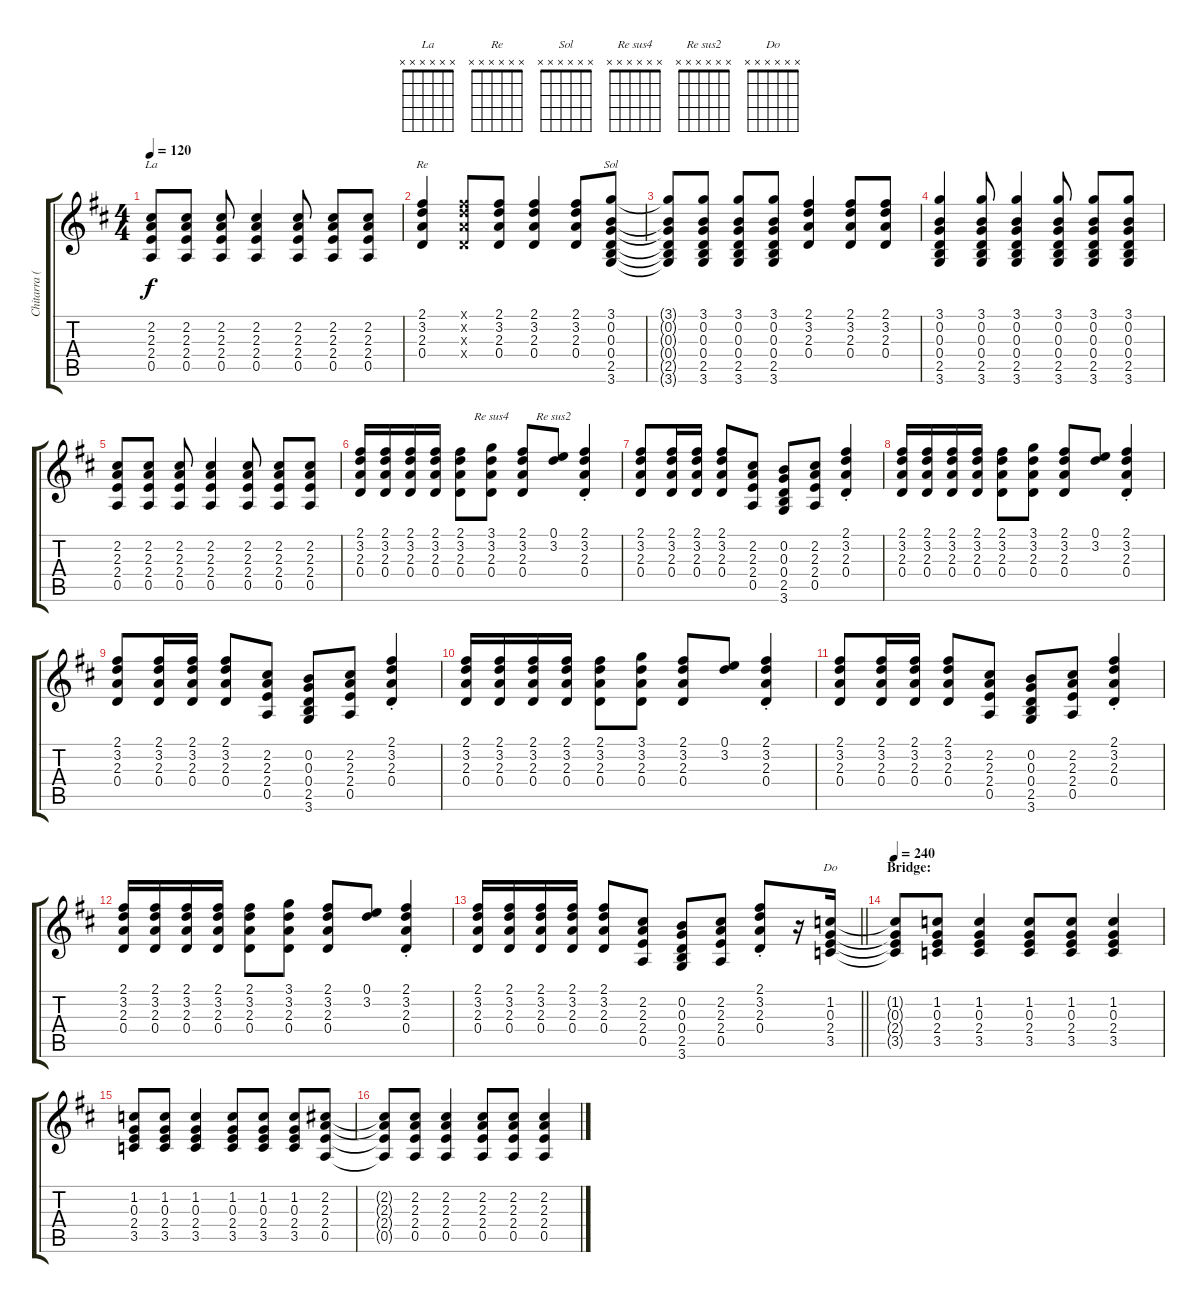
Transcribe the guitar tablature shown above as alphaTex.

\track ("Chitarra (acustica)" "Chitarra (") {instrument acousticguitarsteel}
\staff {score tabs}
\tuning (E4 B3 G3 D3 A2 E2) {hide}
\chord ("La" x x x x x x)
\chord ("Re" x x x x x x)
\chord ("Sol" x x x x x x)
\chord ("Re sus4" x x x x x x)
\chord ("Re sus2" x x x x x x)
\chord ("Do" x x x x x x)
\ts (4 4)
\tempo 120
\clef g2
\ks d
(2.2 2.3 2.4 0.5).8{ch "La" dy f} (2.2 2.3 2.4 0.5).8 (2.2 2.3 2.4 0.5).8 (2.2 2.3 2.4 0.5).4 (2.2 2.3 2.4 0.5).8 (2.2 2.3 2.4 0.5).8 (2.2 2.3 2.4 0.5).8 |
(2.1 3.2 2.3 0.4).4{ch "Re"} (2.1{x} 3.2{x} 2.3{x} 0.4{x}).8 (2.1 3.2 2.3 0.4).8 (2.1 3.2 2.3 0.4).4 (2.1 3.2 2.3 0.4).8 (3.1 0.2 0.3 0.4 2.5 3.6).8{ch "Sol"} |
(3.1{t} 0.2{t} 0.3{t} 0.4{t} 2.5{t} 3.6{t}).8 (3.1 0.2 0.3 0.4 2.5 3.6).8 (3.1 0.2 0.3 0.4 2.5 3.6).8 (3.1 0.2 0.3 0.4 2.5 3.6).8 (2.1 3.2 2.3 0.4).4 (2.1 3.2 2.3 0.4).8 (2.1 3.2 2.3 0.4).8 |
(3.1 0.2 0.3 0.4 2.5 3.6).4 (3.1 0.2 0.3 0.4 2.5 3.6).8 (3.1 0.2 0.3 0.4 2.5 3.6).4 (3.1 0.2 0.3 0.4 2.5 3.6).8 (3.1 0.2 0.3 0.4 2.5 3.6).8 (3.1 0.2 0.3 0.4 2.5 3.6).8 |
(2.2 2.3 2.4 0.5).8 (2.2 2.3 2.4 0.5).8 (2.2 2.3 2.4 0.5).8 (2.2 2.3 2.4 0.5).4 (2.2 2.3 2.4 0.5).8 (2.2 2.3 2.4 0.5).8 (2.2 2.3 2.4 0.5).8 |
(2.1 3.2 2.3 0.4).16 (2.1 3.2 2.3 0.4).16 (2.1 3.2 2.3 0.4).16 (2.1 3.2 2.3 0.4).16 (2.1 3.2 2.3 0.4).8 (3.1 3.2 2.3 0.4).8{ch "Re sus4"} (2.1 3.2 2.3 0.4).8 (0.1 3.2).8{ch "Re sus2"} (2.1{st} 3.2{st} 2.3{st} 0.4{st}).4 |
(2.1 3.2 2.3 0.4).8 (2.1 3.2 2.3 0.4).16 (2.1 3.2 2.3 0.4).16 (2.1 3.2 2.3 0.4).8 (2.2 2.3 2.4 0.5).8 (0.2 0.3 0.4 2.5 3.6).8 (2.2 2.3 2.4 0.5).8 (2.1{st} 3.2{st} 2.3{st} 0.4{st}).4 |
(2.1 3.2 2.3 0.4).16 (2.1 3.2 2.3 0.4).16 (2.1 3.2 2.3 0.4).16 (2.1 3.2 2.3 0.4).16 (2.1 3.2 2.3 0.4).8 (3.1 3.2 2.3 0.4).8 (2.1 3.2 2.3 0.4).8 (0.1 3.2).8 (2.1{st} 3.2{st} 2.3{st} 0.4{st}).4 |
(2.1 3.2 2.3 0.4).8 (2.1 3.2 2.3 0.4).16 (2.1 3.2 2.3 0.4).16 (2.1 3.2 2.3 0.4).8 (2.2 2.3 2.4 0.5).8 (0.2 0.3 0.4 2.5 3.6).8 (2.2 2.3 2.4 0.5).8 (2.1{st} 3.2{st} 2.3{st} 0.4{st}).4 |
(2.1 3.2 2.3 0.4).16 (2.1 3.2 2.3 0.4).16 (2.1 3.2 2.3 0.4).16 (2.1 3.2 2.3 0.4).16 (2.1 3.2 2.3 0.4).8 (3.1 3.2 2.3 0.4).8 (2.1 3.2 2.3 0.4).8 (0.1 3.2).8 (2.1{st} 3.2{st} 2.3{st} 0.4{st}).4 |
(2.1 3.2 2.3 0.4).8 (2.1 3.2 2.3 0.4).16 (2.1 3.2 2.3 0.4).16 (2.1 3.2 2.3 0.4).8 (2.2 2.3 2.4 0.5).8 (0.2 0.3 0.4 2.5 3.6).8 (2.2 2.3 2.4 0.5).8 (2.1{st} 3.2{st} 2.3{st} 0.4{st}).4 |
(2.1 3.2 2.3 0.4).16 (2.1 3.2 2.3 0.4).16 (2.1 3.2 2.3 0.4).16 (2.1 3.2 2.3 0.4).16 (2.1 3.2 2.3 0.4).8 (3.1 3.2 2.3 0.4).8 (2.1 3.2 2.3 0.4).8 (0.1 3.2).8 (2.1{st} 3.2{st} 2.3{st} 0.4{st}).4 |
\barLineRight lightlight
(2.1 3.2 2.3 0.4).16 (2.1 3.2 2.3 0.4).16 (2.1 3.2 2.3 0.4).16 (2.1 3.2 2.3 0.4).16 (2.1 3.2 2.3 0.4).8 (2.2 2.3 2.4 0.5).8 (0.2 0.3 0.4 2.5 3.6).8 (2.2 2.3 2.4 0.5).8 (2.1{st} 3.2{st} 2.3{st} 0.4{st}).8 r.16 (1.2 0.3 2.4 3.5).16{ch "Do"} |
\section ("" "Bridge:")
\tempo 240
(1.2{t} 0.3{t} 2.4{t} 3.5{t}).8 (1.2 0.3 2.4 3.5).8 (1.2 0.3 2.4 3.5).4 (1.2 0.3 2.4 3.5).8 (1.2 0.3 2.4 3.5).8 (1.2 0.3 2.4 3.5).4 |
(1.2 0.3 2.4 3.5).8 (1.2 0.3 2.4 3.5).8 (1.2 0.3 2.4 3.5).4 (1.2 0.3 2.4 3.5).8 (1.2 0.3 2.4 3.5).8 (1.2 0.3 2.4 3.5).8 (2.2 2.3 2.4 0.5).8 |
(2.2{t} 2.3{t} 2.4{t} 0.5{t}).8 (2.2 2.3 2.4 0.5).8 (2.2 2.3 2.4 0.5).4 (2.2 2.3 2.4 0.5).8 (2.2 2.3 2.4 0.5).8 (2.2 2.3 2.4 0.5).4
